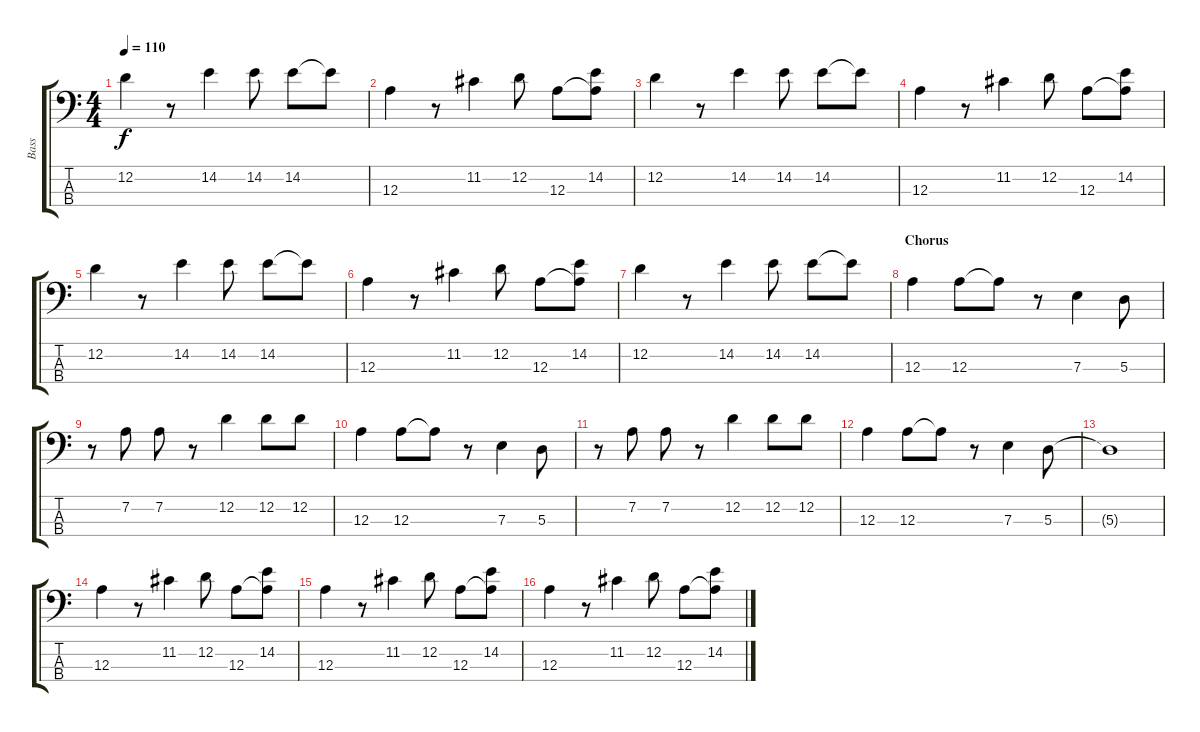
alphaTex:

\track ("Bass" "Bass") {instrument electricbasspick}
\staff {score tabs}
\tuning (G2 D2 A1 E1) {hide}
\ts (4 4)
\tempo 110
\clef f4
\ks c
12.2.4{dy f} r.8 14.2.4 14.2.8 14.2.8 14.2{t}.8 |
12.3.4 r.8 11.2.4 12.2.8 12.3.8 (14.2 12.3{t}).8 |
12.2.4 r.8 14.2.4 14.2.8 14.2.8 14.2{t}.8 |
12.3.4 r.8 11.2.4 12.2.8 12.3.8 (14.2 12.3{t}).8 |
12.2.4 r.8 14.2.4 14.2.8 14.2.8 14.2{t}.8 |
12.3.4 r.8 11.2.4 12.2.8 12.3.8 (14.2 12.3{t}).8 |
12.2.4 r.8 14.2.4 14.2.8 14.2.8 14.2{t}.8 |
\section ("" "Chorus")
12.3.4 12.3.8 12.3{t}.8 r.8 7.3.4 5.3.8 |
r.8 7.2.8 7.2.8 r.8 12.2.4 12.2.8 12.2.8 |
12.3.4 12.3.8 12.3{t}.8 r.8 7.3.4 5.3.8 |
r.8 7.2.8 7.2.8 r.8 12.2.4 12.2.8 12.2.8 |
12.3.4 12.3.8 12.3{t}.8 r.8 7.3.4 5.3.8 |
5.3{t}.1 |
12.3.4 r.8 11.2.4 12.2.8 12.3.8 (14.2 12.3{t}).8 |
12.3.4 r.8 11.2.4 12.2.8 12.3.8 (14.2 12.3{t}).8 |
12.3.4 r.8 11.2.4 12.2.8 12.3.8 (14.2 12.3{t}).8
